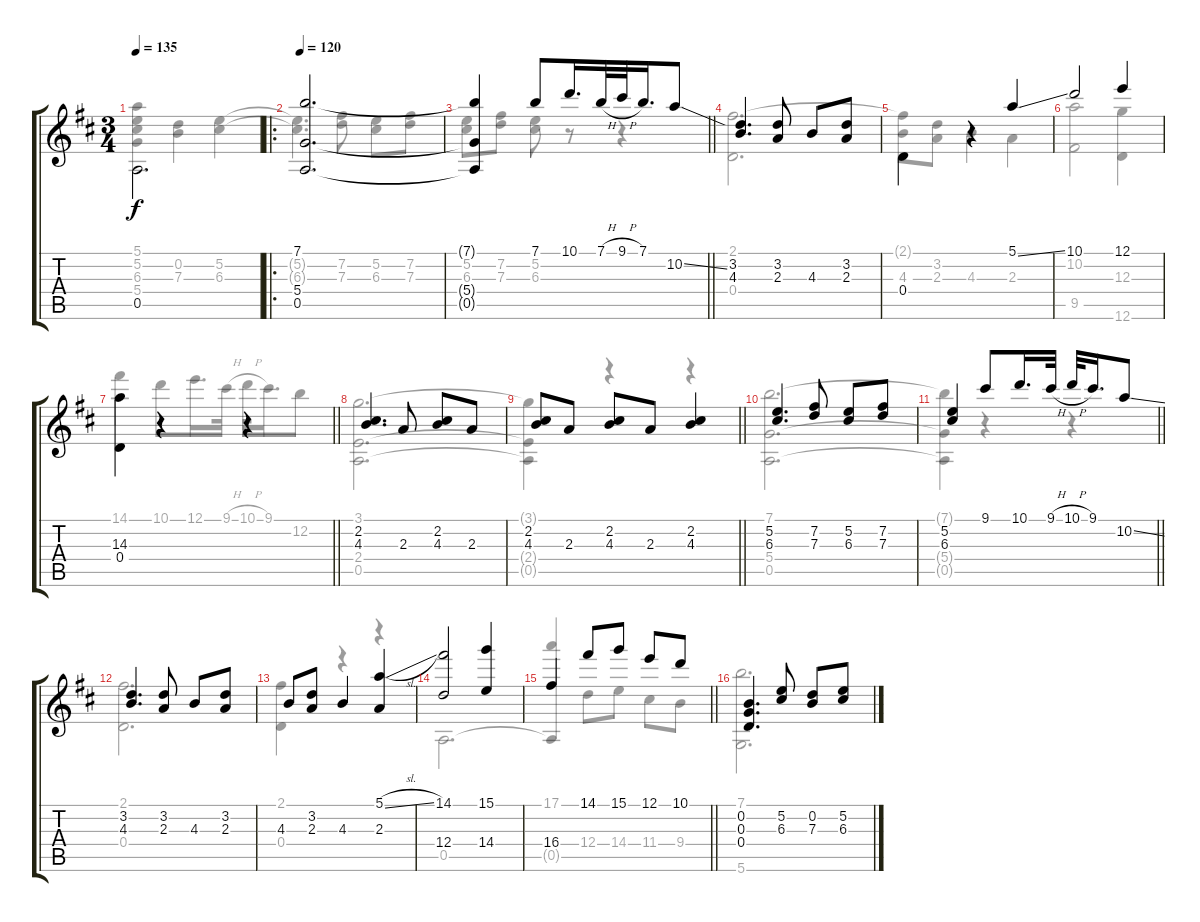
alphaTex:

\track "" {instrument acousticguitarnylon}
\staff {score tabs}
\tuning (E4 B3 G3 D3 A2 D2) {hide}
\voice
\ts (3 4)
\tempo 135
\clef g2
\ks d
0.5.2{d dy f beam Down} |
\ro
\tempo 120
(7.1 5.4 0.5).2{d} |
\barLineRight lightlight
(7.1{t} 5.4{t} 0.5{t}).4 7.1.8 10.1.16{d} 7.1{h}.32{beam merge} 9.1{h}.32 7.1.16{d} 10.2{ss}.8 |
(3.2 4.3).4{d} (3.2 2.3).8 4.3.8 (3.2 2.3).8 |
0.4.4{beam Down} r.4 5.1{ss}.4 |
10.1.2 12.1.4 |
\barLineRight lightlight
(14.3 0.4).4{beam Down} r.4 r.4 |
(2.2 4.3).4{d} 2.3.8 (2.2 4.3).8 2.3.8 |
\barLineRight lightlight
(2.2 4.3).8 2.3.8 (2.2 4.3).8 2.3.8 (2.2 4.3).4 |
(5.2 6.3).4{d} (7.2 7.3).8 (5.2 6.3).8 (7.2 7.3).8 |
\barLineRight lightlight
(5.2 6.3).4 9.1.8 10.1.16{d} 9.1{h}.32 10.1{h}.32 9.1.16{d} 10.2{ss}.8 |
(3.2 4.3).4{d} (3.2 2.3).8 4.3.8 (3.2 2.3).8 |
4.3.8 (3.2 2.3).8 4.3.4 (5.1{sl} 2.3).4 |
(14.1 12.4).2 (15.1 14.4).4 |
\barLineRight lightlight
16.4.4 14.1.8 15.1.8 12.1.8 10.1.8 |
(0.2 0.3 0.4).4{d} (5.2 6.3).8 (0.2 7.3).8 (5.2 6.3).8
\voice
\clef g2
\ottava regular
\simile none
\ks d
(5.1 5.2 6.3 5.4).4{dy f} (0.2 7.3).4 (5.2 6.3).4 |
(5.2{t} 6.3{t}).4{d} (7.2 7.3).8 (5.2 6.3).8 (7.2 7.3).8 |
\barLineRight lightlight
(5.2 6.3).8 (7.2 7.3).8 (5.2 6.3).8 r.8 r.4 |
(2.1 0.4).2{d} |
(2.1{t} 4.3).8 (3.2 2.3).8 4.3.4 2.3.4 |
(10.2 9.5).2 (12.3 12.6).4 |
\barLineRight lightlight
14.1.4 10.1.8 12.1.16{d} 9.1{h}.32 10.1{h}.32 9.1.16{d} 12.2.8 |
(3.1 2.4 0.5).2{d} |
\barLineRight lightlight
(3.1{t} 2.4{t} 0.5{t}).4 r.4 r.4 |
(7.1 5.4 0.5).2{d} |
\barLineRight lightlight
(7.1{t} 5.4{t} 0.5{t}).4 r.4 r.4 |
(2.1 0.4).2{d} |
(2.1 0.4).4 r.4 r.4 |
0.5.2{d} |
\barLineRight lightlight
(17.1 0.5{t}).4{beam Up} 12.4.8 14.4.8 11.4.8 9.4.8 |
(7.1 5.6).2{d}
